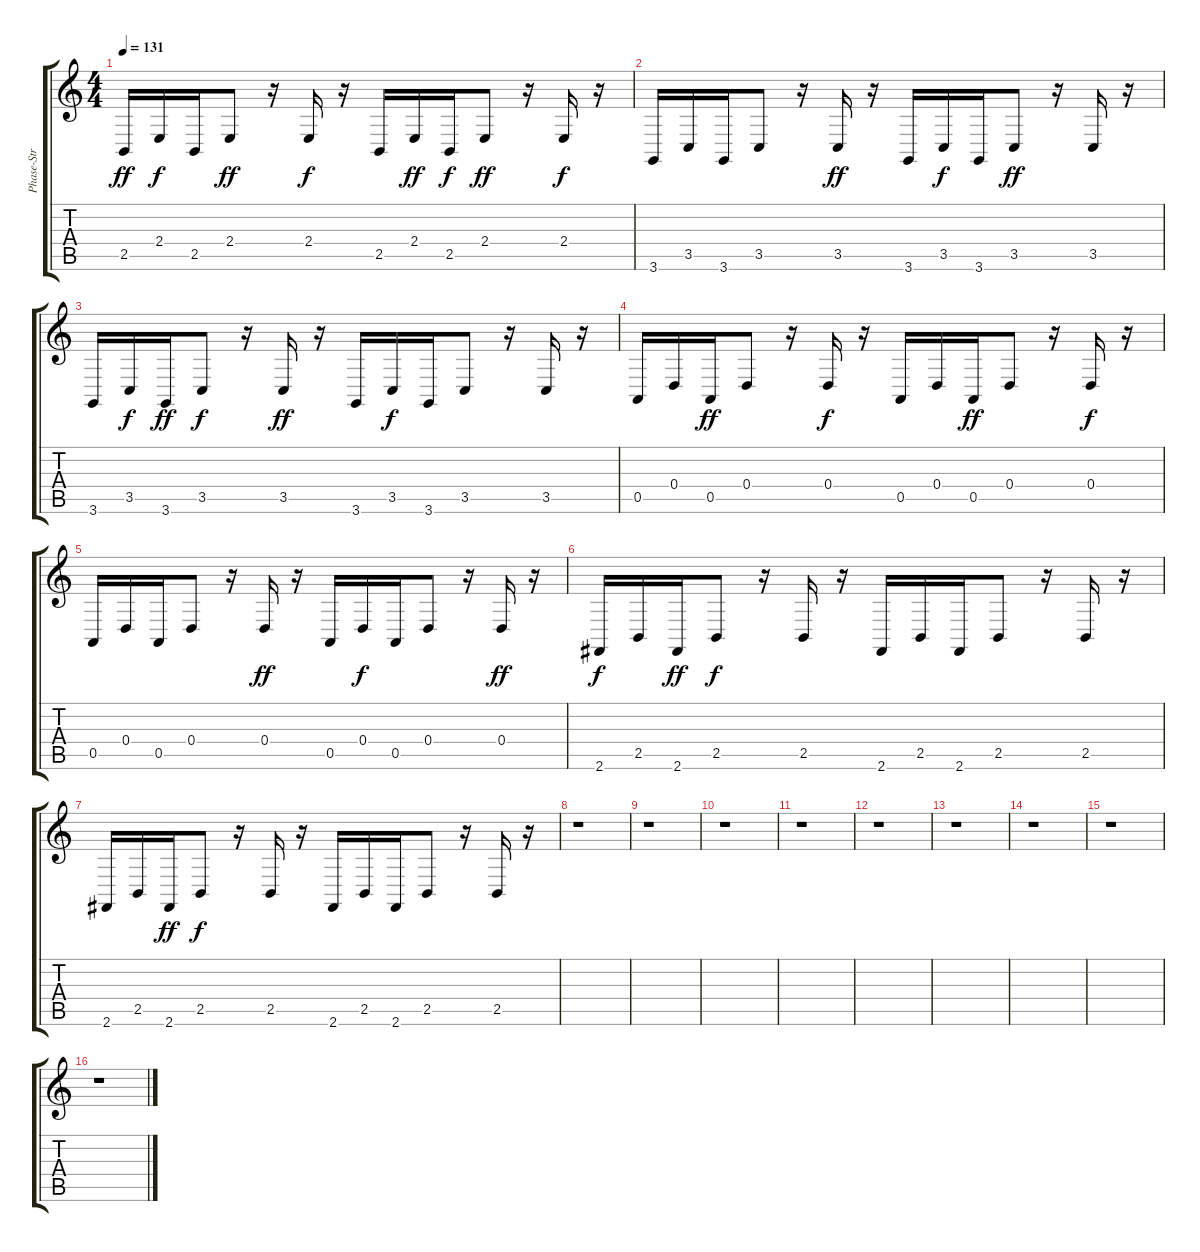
\track ("Phase-Str" "Phase-Str") {instrument synthstrings2}
\staff {score tabs}
\tuning (E4 B3 G3 D3 A2 E2) {hide}
\ts (4 4)
\tempo 131
\clef g2
\ks c
2.5.16{dy ff} 2.4.16{dy f} 2.5.16 2.4.8{dy ff} r.16 2.4.16{dy f} r.16 2.5.16 2.4.16{dy ff} 2.5.16{dy f} 2.4.8{dy ff} r.16 2.4.16{dy f} r.16 |
3.6.16 3.5.16 3.6.16 3.5.8 r.16 3.5.16{dy ff} r.16 3.6.16 3.5.16{dy f} 3.6.16 3.5.8{dy ff} r.16 3.5.16 r.16 |
3.6.16 3.5.16{dy f} 3.6.16{dy ff} 3.5.8{dy f} r.16 3.5.16{dy ff} r.16 3.6.16 3.5.16{dy f} 3.6.16 3.5.8 r.16 3.5.16 r.16 |
0.5.16 0.4.16 0.5.16{dy ff} 0.4.8 r.16 0.4.16{dy f} r.16 0.5.16 0.4.16 0.5.16{dy ff} 0.4.8 r.16 0.4.16{dy f} r.16 |
0.5.16 0.4.16 0.5.16 0.4.8 r.16 0.4.16{dy ff} r.16 0.5.16 0.4.16{dy f} 0.5.16 0.4.8 r.16 0.4.16{dy ff} r.16 |
2.6.16{dy f} 2.5.16 2.6.16{dy ff} 2.5.8{dy f} r.16 2.5.16 r.16 2.6.16 2.5.16 2.6.16 2.5.8 r.16 2.5.16 r.16 |
2.6.16 2.5.16 2.6.16{dy ff} 2.5.8{dy f} r.16 2.5.16 r.16 2.6.16 2.5.16 2.6.16 2.5.8 r.16 2.5.16 r.16 |
r.1 |
r.1 |
r.1 |
r.1 |
r.1 |
r.1 |
r.1 |
r.1 |
r.1
